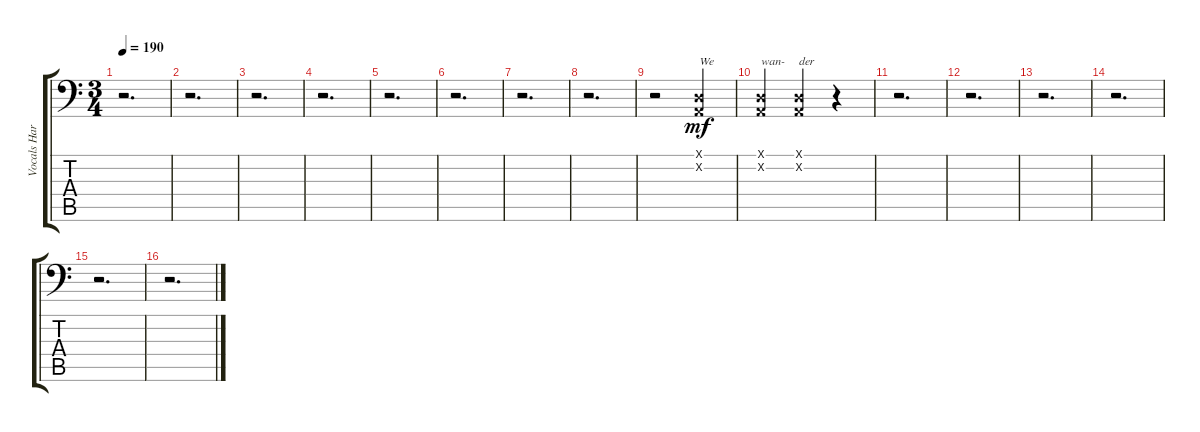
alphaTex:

\track ("Vocals Harsh (Jari)" "Vocals Har") {instrument timpani}
\staff {score tabs}
\tuning (D3 A2 F2 C2 G1 C1) {hide}
\ts (3 4)
\tempo 190
\clef f4
\ks c
r.2{d dy f} |
r.2{d} |
r.2{d} |
r.2{d} |
r.2{d} |
r.2{d} |
r.2{d} |
r.2{d} |
r.2 (0.1{x} 0.2{x}).4{txt "We" dy mf} |
(0.1{x} 0.2{x}).4{txt "wan-"} (0.1{x} 0.2{x}).4{txt "der"} r.4 |
r.2{d} |
r.2{d} |
r.2{d} |
r.2{d} |
r.2{d} |
r.2{d}
